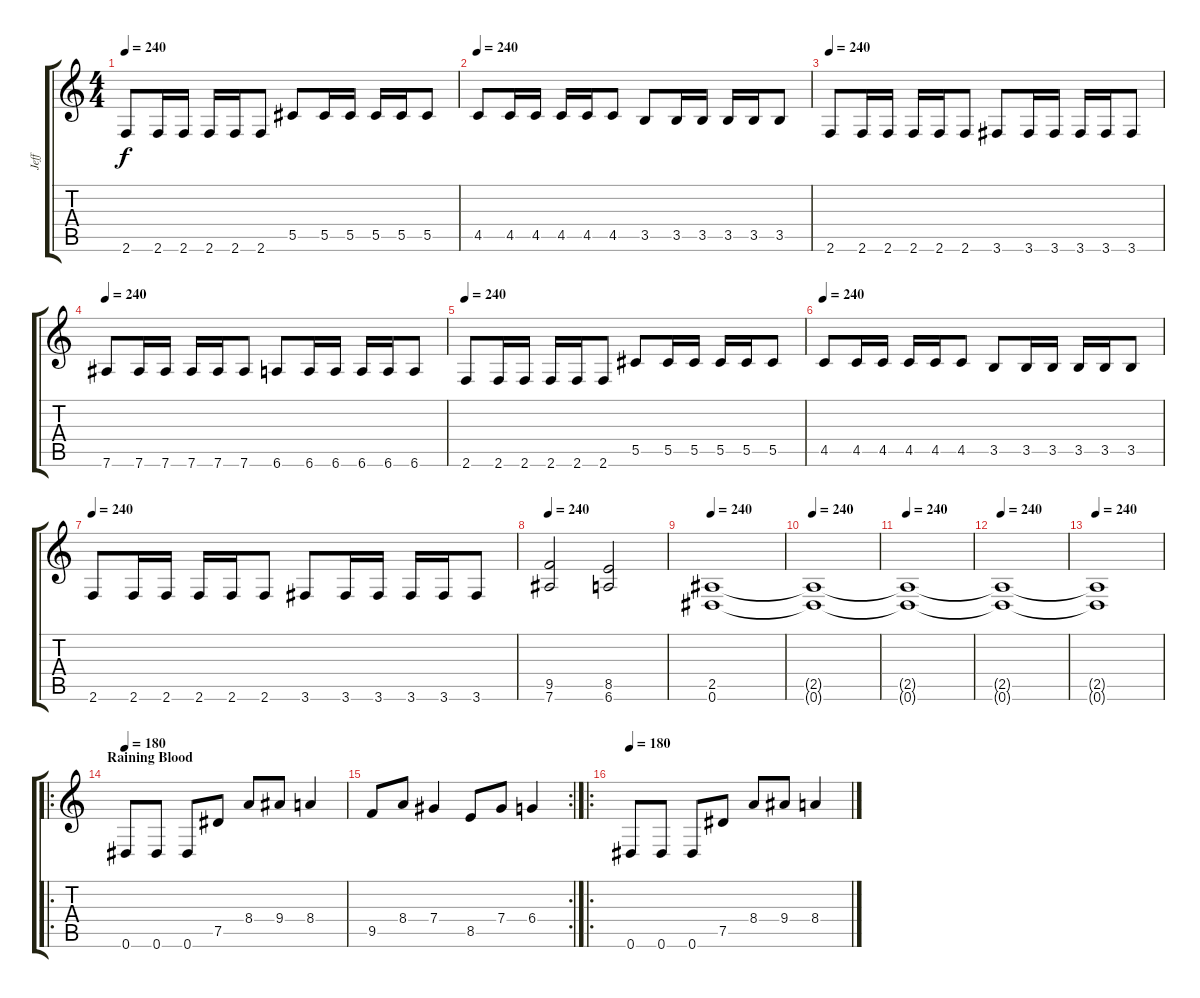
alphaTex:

\track ("Jeff" "Jeff") {instrument distortionguitar}
\staff {score tabs}
\tuning (Eb4 Bb3 Gb3 Db3 Ab2 Eb2) {hide}
\ts (4 4)
\tempo 240
\clef g2
\ks c
2.6.8{dy f} 2.6.16 2.6.16 2.6.16 2.6.16 2.6.8 5.5.8 5.5.16 5.5.16 5.5.16 5.5.16 5.5.8 |
\tempo 240
4.5.8 4.5.16 4.5.16 4.5.16 4.5.16 4.5.8 3.5.8 3.5.16 3.5.16 3.5.16 3.5.16 3.5.8 |
\tempo 240
2.6.8 2.6.16 2.6.16 2.6.16 2.6.16 2.6.8 3.6.8 3.6.16 3.6.16 3.6.16 3.6.16 3.6.8 |
\tempo 240
7.6.8 7.6.16 7.6.16 7.6.16 7.6.16 7.6.8 6.6.8 6.6.16 6.6.16 6.6.16 6.6.16 6.6.8 |
\tempo 240
2.6.8 2.6.16 2.6.16 2.6.16 2.6.16 2.6.8 5.5.8 5.5.16 5.5.16 5.5.16 5.5.16 5.5.8 |
\tempo 240
4.5.8 4.5.16 4.5.16 4.5.16 4.5.16 4.5.8 3.5.8 3.5.16 3.5.16 3.5.16 3.5.16 3.5.8 |
\tempo 240
2.6.8 2.6.16 2.6.16 2.6.16 2.6.16 2.6.8 3.6.8 3.6.16 3.6.16 3.6.16 3.6.16 3.6.8 |
\tempo 240
(9.5 7.6).2 (8.5 6.6).2 |
\tempo 240
(2.5 0.6).1 |
\tempo 240
(2.5{t} 0.6{t}).1 |
\tempo 240
(2.5{t} 0.6{t}).1 |
\tempo 240
(2.5{t} 0.6{t}).1 |
\tempo 240
(2.5{t} 0.6{t}).1 |
\ro
\section ("" "Raining Blood")
\tempo 180
0.6.8 0.6.8 0.6.8 7.5.8 8.4.8 9.4.8 8.4.4 |
\rc 2
9.5.8 8.4.8 7.4.4 8.5.8 7.4.8 6.4.4 |
\ro
\tempo 180
0.6.8 0.6.8 0.6.8 7.5.8 8.4.8 9.4.8 8.4.4
